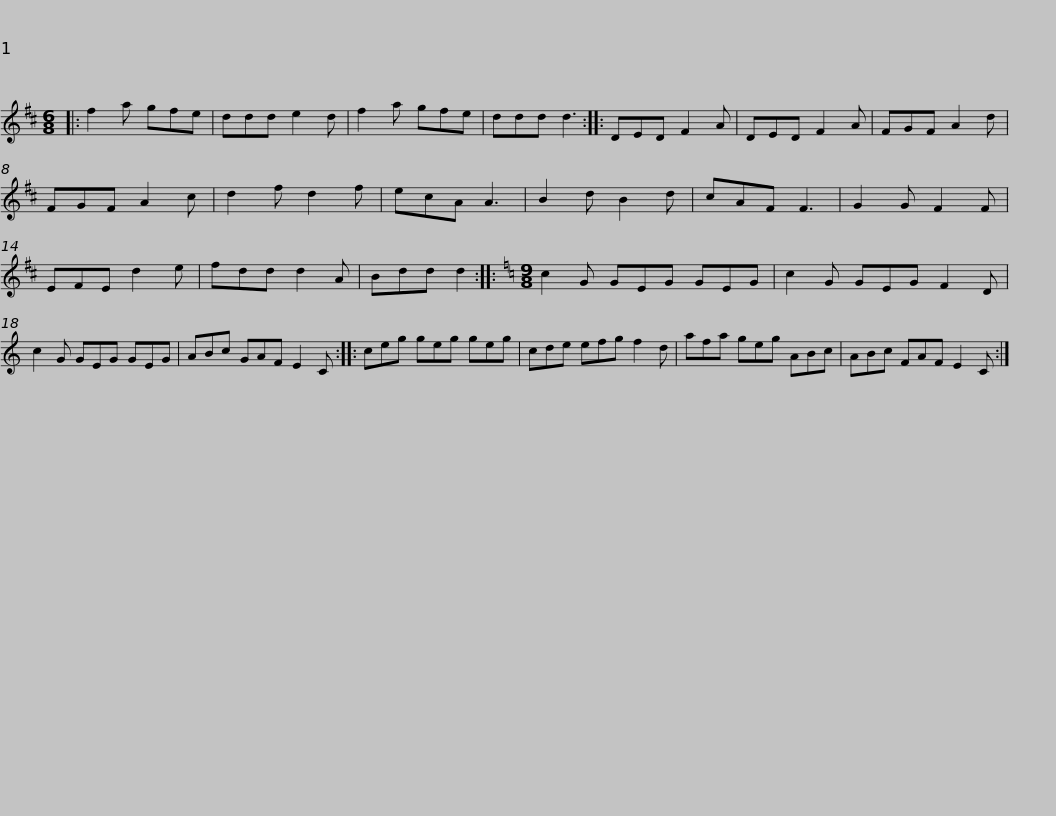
X:1
L:1/8
M:6/8
I:linebreak $
K:D
V:1 treble
V:1
|: f2 a gfe | ddd e2 d | f2 a gfe | ddd d3 :: DED F2 A | %5
 DED F2 A | FGF A2 d | FGF A2 c |$ d2 f d2 f | ecA A3 | %10
 B2 d B2 d | cAF F3 | G2 G F2 F | EFE d2 e | fdd d2 A | %15
 Bdd d2 ::$[K:C][M:9/8] c2 G GEG GEG | c2 G GEG F2 D | c2 G GEG GEG | ABc GAF E2 C :: %20
 ceg geg geg |$ cde efg f2 d | afa geg ABc | ABc FAF E2 C :| %24
